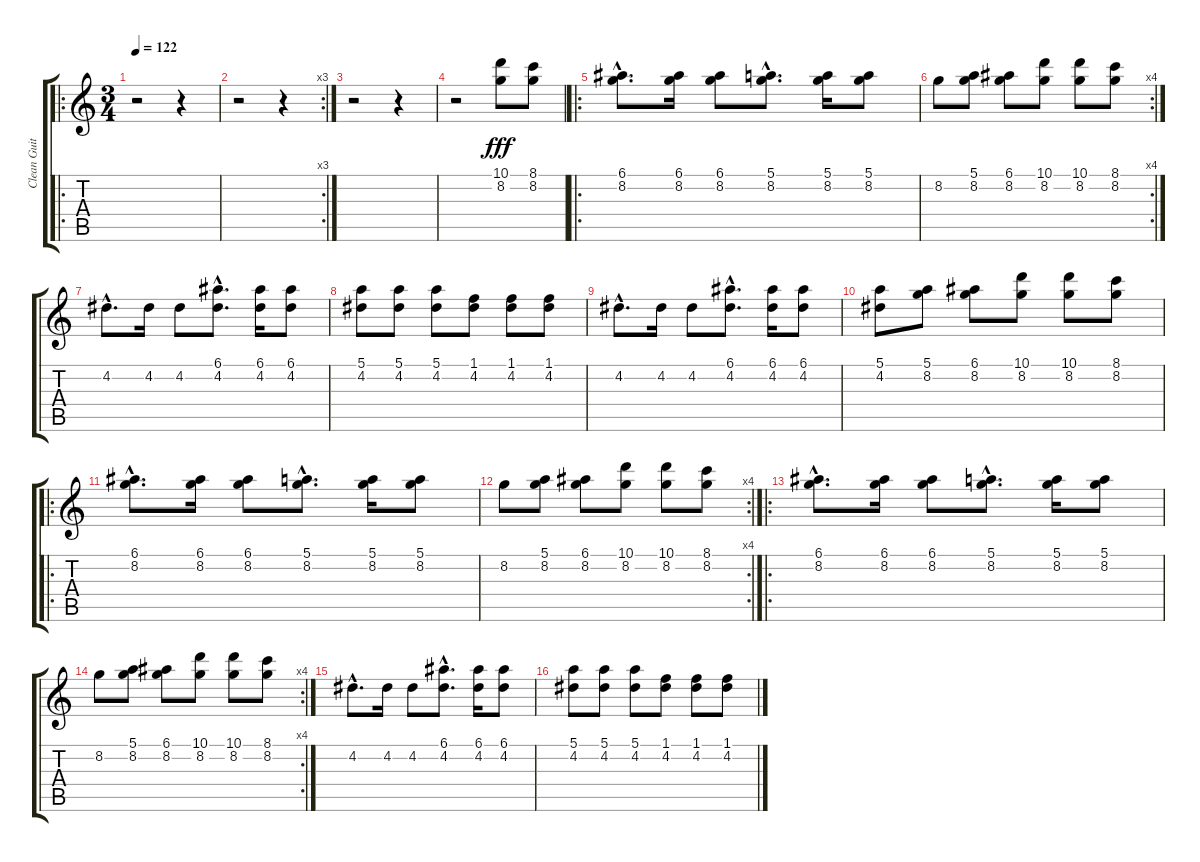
\track ("Clean Guitar 2" "Clean Guit") {instrument electricguitarclean}
\staff {score tabs}
\tuning (E4 B3 G3 D3 A2 E2) {hide}
\ro
\ts (3 4)
\tempo 122
\clef g2
\ks c
r.2{dy fff instrument electricguitarclean} r.4 |
\rc 3
r.2 r.4 |
r.2 r.4 |
r.2 (10.1 8.2).8 (8.1 8.2).8 |
\ro
(6.1{hac} 8.2{hac}).8{d} (6.1 8.2).16 (6.1 8.2).8 (5.1{hac} 8.2{hac}).8{d} (5.1 8.2).16 (5.1 8.2).8 |
\rc 4
8.2.8 (5.1 8.2).8 (6.1 8.2).8 (10.1 8.2).8 (10.1 8.2).8 (8.1 8.2).8 |
4.2{hac}.8{d} 4.2.16 4.2.8 (6.1{hac} 4.2{hac}).8{d} (6.1 4.2).16 (6.1 4.2).8 |
(5.1 4.2).8 (5.1 4.2).8 (5.1 4.2).8 (1.1 4.2).8 (1.1 4.2).8 (1.1 4.2).8 |
4.2{hac}.8{d} 4.2.16 4.2.8 (6.1{hac} 4.2{hac}).8{d} (6.1 4.2).16 (6.1 4.2).8 |
(5.1 4.2).8 (5.1 8.2).8 (6.1 8.2).8 (10.1 8.2).8 (10.1 8.2).8 (8.1 8.2).8 |
\ro
(6.1{hac} 8.2{hac}).8{d} (6.1 8.2).16 (6.1 8.2).8 (5.1{hac} 8.2{hac}).8{d} (5.1 8.2).16 (5.1 8.2).8 |
\rc 4
8.2.8 (5.1 8.2).8 (6.1 8.2).8 (10.1 8.2).8 (10.1 8.2).8 (8.1 8.2).8 |
\ro
(6.1{hac} 8.2{hac}).8{d} (6.1 8.2).16 (6.1 8.2).8 (5.1{hac} 8.2{hac}).8{d} (5.1 8.2).16 (5.1 8.2).8 |
\rc 4
8.2.8 (5.1 8.2).8 (6.1 8.2).8 (10.1 8.2).8 (10.1 8.2).8 (8.1 8.2).8 |
4.2{hac}.8{d} 4.2.16 4.2.8 (6.1{hac} 4.2{hac}).8{d} (6.1 4.2).16 (6.1 4.2).8 |
(5.1 4.2).8 (5.1 4.2).8 (5.1 4.2).8 (1.1 4.2).8 (1.1 4.2).8 (1.1 4.2).8
